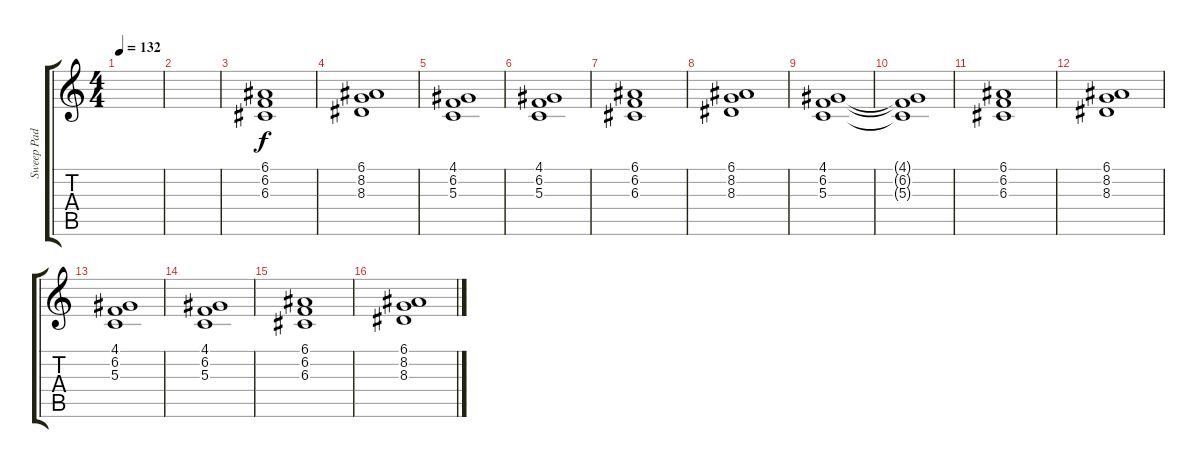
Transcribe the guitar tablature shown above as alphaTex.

\track ("Sweep Pad" "Sweep Pad") {instrument pad8sweep}
\staff {score tabs}
\tuning (E4 B3 G3 D3 A2 E2) {hide}
\ts (4 4)
\tempo 132
\clef g2
\ks c
|
|
(6.1 6.2 6.3).1 |
(6.1 8.2 8.3).1 |
(4.1 6.2 5.3).1 |
(4.1 6.2 5.3).1 |
(6.1 6.2 6.3).1 |
(6.1 8.2 8.3).1 |
(4.1 6.2 5.3).1 |
(4.1{t} 6.2{t} 5.3{t}).1 |
(6.1 6.2 6.3).1 |
(6.1 8.2 8.3).1 |
(4.1 6.2 5.3).1 |
(4.1 6.2 5.3).1 |
(6.1 6.2 6.3).1 |
(6.1 8.2 8.3).1
